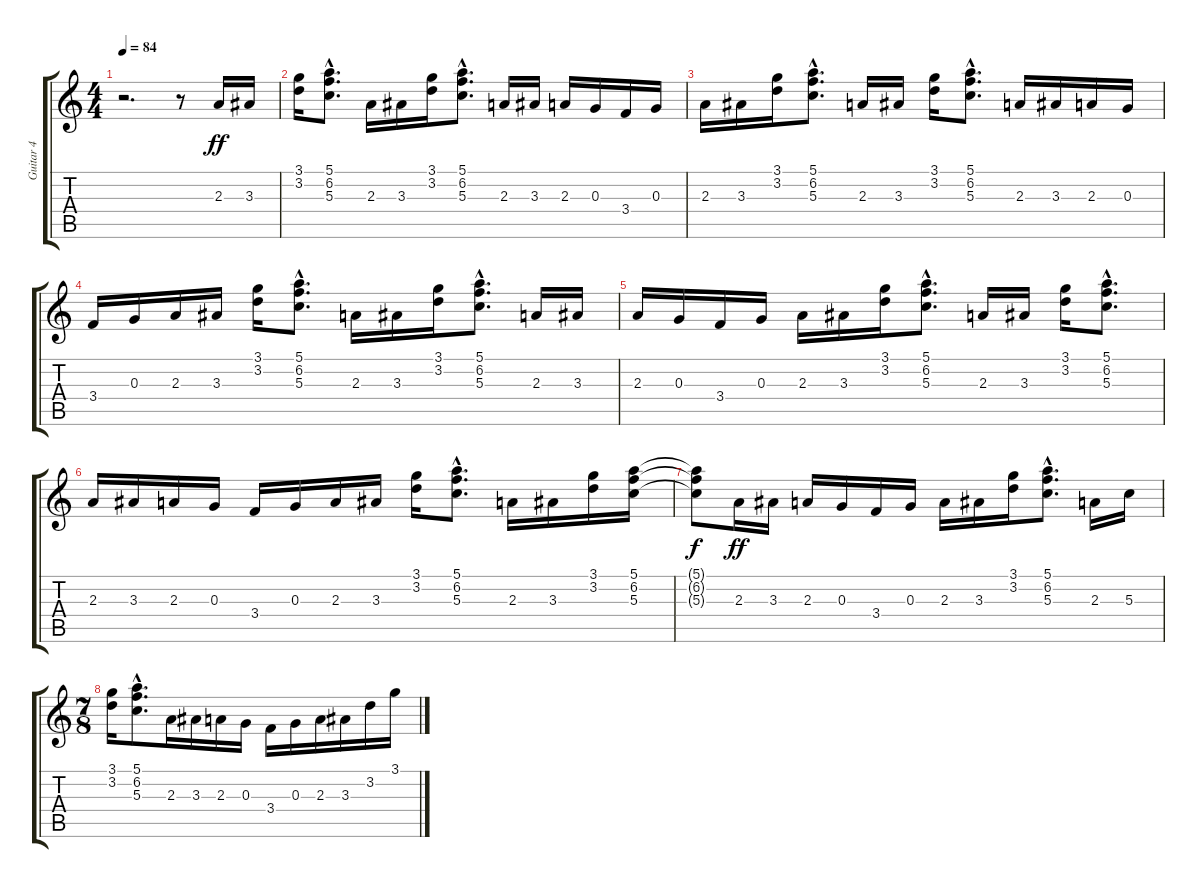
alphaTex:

\track ("Guitar 4" "Guitar 4") {instrument distortionguitar}
\staff {score tabs}
\tuning (E4 B3 G3 D3 A2 E2) {hide}
\ts (4 4)
\tempo 84
\clef g2
\ks c
r.2{d dy ff instrument distortionguitar} r.8 2.3.16 3.3.16 |
(3.1 3.2).16 (5.1{hac} 6.2{hac} 5.3{hac}).8{d} 2.3.16 3.3.16 (3.1 3.2).16 (5.1{hac} 6.2{hac} 5.3{hac}).8{d} 2.3.16 3.3.16 2.3.16 0.3.16 3.4.16 0.3.16 |
2.3.16 3.3.16 (3.1 3.2).16 (5.1{hac} 6.2{hac} 5.3{hac}).8{d} 2.3.16 3.3.16 (3.1 3.2).16 (5.1{hac} 6.2{hac} 5.3{hac}).8{d} 2.3.16 3.3.16 2.3.16 0.3.16 |
3.4.16 0.3.16 2.3.16 3.3.16 (3.1 3.2).16 (5.1{hac} 6.2{hac} 5.3{hac}).8{d} 2.3.16 3.3.16 (3.1 3.2).16 (5.1{hac} 6.2{hac} 5.3{hac}).8{d} 2.3.16 3.3.16 |
2.3.16 0.3.16 3.4.16 0.3.16 2.3.16 3.3.16 (3.1 3.2).16 (5.1{hac} 6.2{hac} 5.3{hac}).8{d} 2.3.16 3.3.16 (3.1 3.2).16 (5.1{hac} 6.2{hac} 5.3{hac}).8{d} |
2.3.16 3.3.16 2.3.16 0.3.16 3.4.16 0.3.16 2.3.16 3.3.16 (3.1 3.2).16 (5.1{hac} 6.2{hac} 5.3{hac}).8{d} 2.3.16 3.3.16 (3.1 3.2).16 (5.1 6.2 5.3).16 |
(5.1{t} 6.2{t} 5.3{t}).8{dy f} 2.3.16{dy ff} 3.3.16 2.3.16 0.3.16 3.4.16 0.3.16 2.3.16 3.3.16 (3.1 3.2).16 (5.1{hac} 6.2{hac} 5.3{hac}).8{d} 2.3.16 5.3.16 |
\ts (7 8)
(3.1 3.2).16 (5.1{hac} 6.2{hac} 5.3{hac}).8{d} 2.3.16 3.3.16 2.3.16 0.3.16 3.4.16 0.3.16 2.3.16 3.3.16 3.2.16 3.1.16
